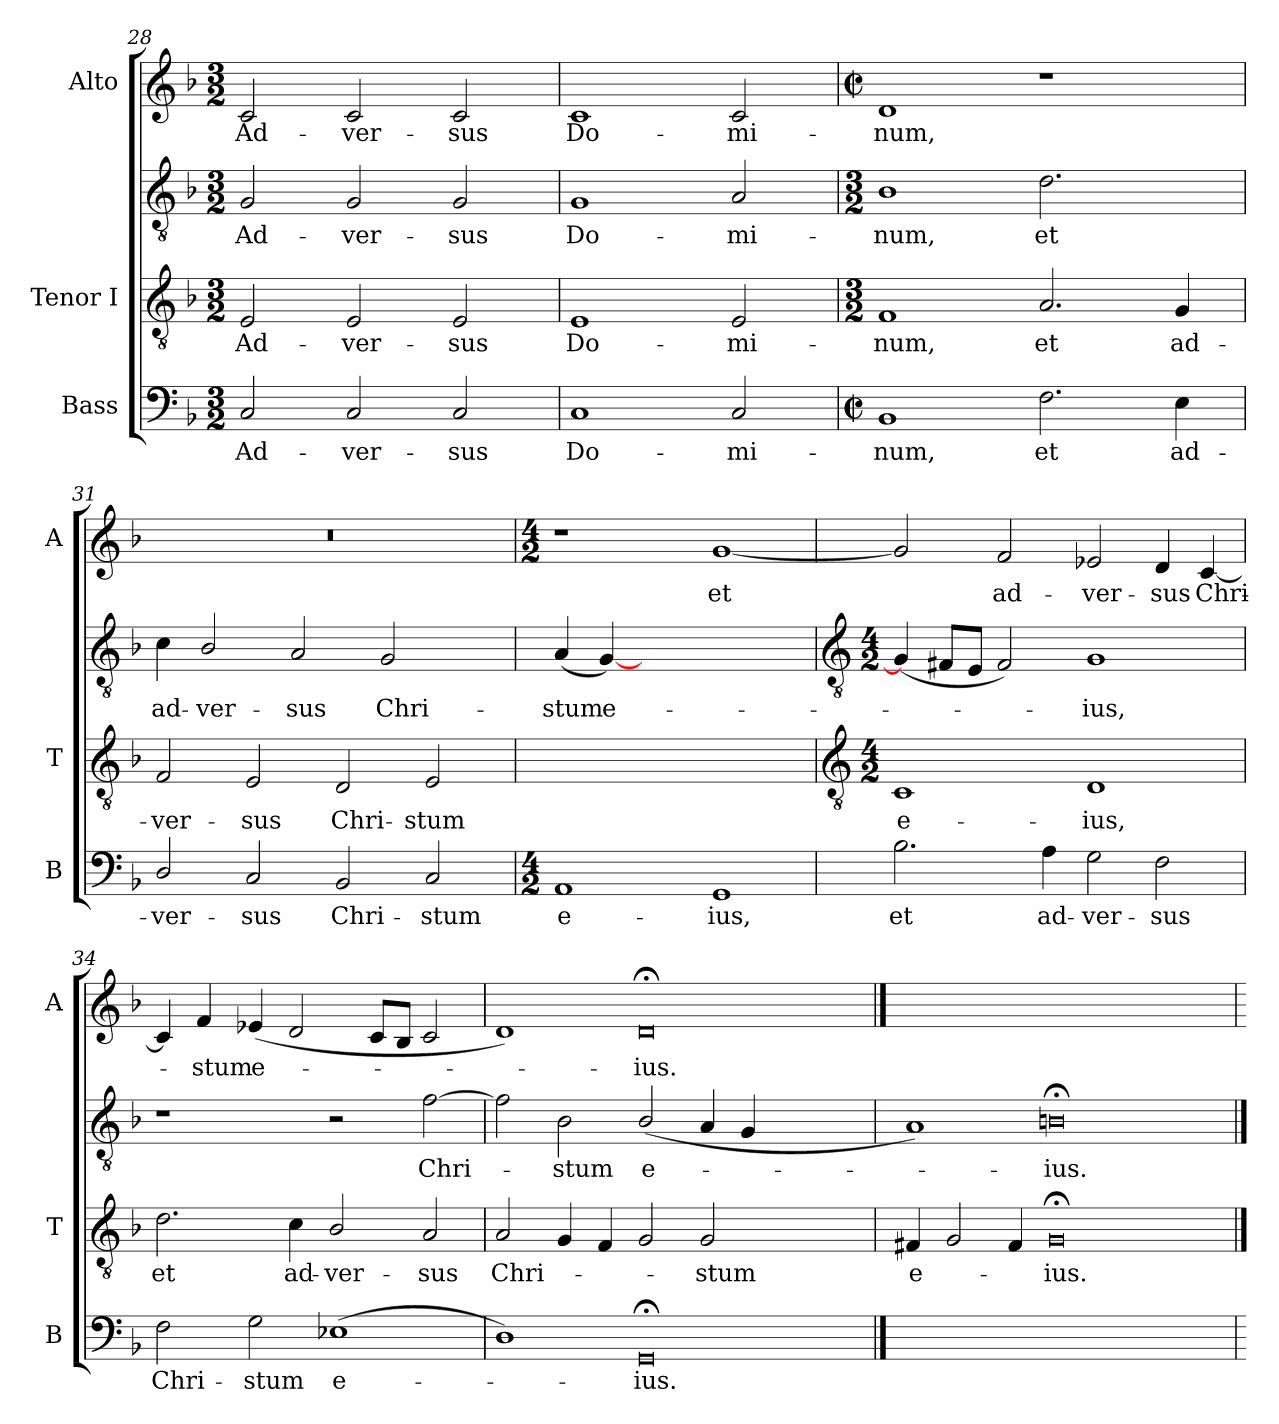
**kern	**text	**kern	**text	**kern	**text	**kern	**text
*part3	*part3	*part2	*part2	*part2	*part2	*part1	*part1
*staff4	*staff4	*staff3	*staff3	*staff2	*staff2	*staff1	*staff1
*I"Bass	*	*I"Tenor I	*	*	*	*I"Alto	*
*I'B	*	*I'T	*	*	*	*I'A	*
!!LO:LB:g=z
*clefF4	*	*clefGv2	*	*clefGv2	*	*clefG2	*
*k[b-]	*	*k[b-]	*	*k[b-]	*	*k[b-]	*
*F:	*	*F:	*	*F:	*	*F:	*
*M3/2	*	*M3/2	*	*M3/2	*	*M3/2	*
=28	=28	=28	=28	=28	=28	=28	=28
!	!LO:LY:b	!	!LO:LY:b	!	!LO:LY:b	!	!LO:LY:b
2C	Ad-	2E	Ad-	2G	Ad-	2c	Ad-
!	!LO:LY:b	!	!LO:LY:b	!	!LO:LY:b	!	!LO:LY:b
2C	-ver-	2E	-ver-	2G	-ver-	2c	-ver-
!	!LO:LY:b	!	!LO:LY:b	!	!LO:LY:b	!	!LO:LY:b
2C	-sus	2E	-sus	2G	-sus	2c	-sus
=29	=29	=29	=29	=29	=29	=29	=29
!	!LO:LY:b	!	!LO:LY:b	!	!LO:LY:b	!	!LO:LY:b
1C	Do-	1E	-Do-	1G	Do-	1c	Do-
!	!LO:LY:b	!	!LO:LY:b	!	!LO:LY:b	!	!LO:LY:b
2C	-mi-	2E	-mi-	2A	-mi-	2c	-mi-
=30	=30	=30	=30	=30	=30	=30	=30
*M4/2	*	*M3/2	*	*M3/2	*	*M4/2	*
*met(c|)	*	*	*	*	*	*met(c|)	*
!	!LO:LY:b	!	!LO:LY:b	!	!LO:LY:b	!	!LO:LY:b
1BB-	-num,	1F	num,	1B-	-num,	1d	-num,
!	!LO:LY:b	!	!LO:LY:b	!	!LO:LY:b	!	!
2.F	et	2.A	et	2.d	et	1r	.
!	!LO:LY:b	!	!LO:LY:b	!	!	!	!
4E	ad-	4G	ad-	4ryy	.	.	.
=31	=31	=31	=31	=31	=31	=31	=31
!	!LO:LY:b	!	!LO:LY:b	!	!LO:LY:b	!	!
2D/	-ver-	2F	-ver-	4c	-ad-	0r	.
!	!	!	!	!	!LO:LY:b	!	!
.	.	.	.	2B-/	-ver-	.	.
!	!LO:LY:b	!	!LO:LY:b	!	!	!	!
2C	-sus	2E	-sus	.	.	.	.
!	!	!	!	!	!LO:LY:b	!	!
.	.	.	.	2A	-sus	.	.
!	!LO:LY:b	!	!LO:LY:b	!	!	!	!
2BB-	Chri-	2D	Chri-	.	.	.	.
!	!	!	!	!	!LO:LY:b	!	!
.	.	.	.	2G	Chri-	.	.
!	!LO:LY:b	!	!LO:LY:b	!	!	!	!
2C	-stum	2E	-stum	.	.	.	.
.	.	.	.	4ryy	.	.	.
!!LO:LB:g=z
=32	=32	=32	=32	=32	=32	=32	=32
*M4/2	*	*	*	*	*	*M4/2	*
!	!LO:LY:b	!	!	!	!LO:LY:b	!	!
1AA	e-	0ryy	.	(<4A	stum	1r	.
!	!	!	!	!	!LO:LY:b	!	!
.	.	.	.	[4G)	e-	.	.
.	.	.	.	1.ryy	.	.	.
!	!LO:LY:b	!	!	!	!	!	!LO:LY:b
1GG	-ius,	.	.	.	.	[1g	et
!!LO:LB:g=z
=33	=33	=33	=33	=33	=33	=33	=33
*	*	*clefGv2	*	*clefGv2	*	*	*
*	*	*M4/2	*	*M4/2	*	*	*
!	!LO:LY:b	!	!LO:LY:b	!	!	!	!
2.B-	et	1C	e-	(<4G]	.	2g]	.
.	.	.	.	8F#L	.	.	.
.	.	.	.	8EJ	.	.	.
!	!	!	!	!	!	!	!LO:LY:b
.	.	.	.	2F#)	.	2f	ad-
!	!LO:LY:b	!	!	!	!	!	!
4A	ad-	.	.	.	.	.	.
!	!LO:LY:b	!	!LO:LY:b	!	!LO:LY:b	!	!LO:LY:b
2G	-ver-	1D	-ius,	1G	ius,	2e-X	-ver-
!	!LO:LY:b	!	!	!	!	!	!LO:LY:b
2F	-sus	.	.	.	.	4d	-sus
!	!	!	!	!	!	!	!LO:LY:b
.	.	.	.	.	.	[4c	Chri-
=34	=34	=34	=34	=34	=34	=34	=34
!	!LO:LY:b	!	!LO:LY:b	!	!	!	!
2F	Chri-	2.d	et	1r	.	4c]	.
!	!	!	!	!	!	!	!LO:LY:b
.	.	.	.	.	.	4f	stum
!	!LO:LY:b	!	!	!	!	!	!LO:LY:b
2G	-stum	.	.	.	.	(<4e-X	e-
!	!	!	!LO:LY:b	!	!	!	!
.	.	4c	ad-	.	.	2d	.
!	!LO:LY:b	!	!LO:LY:b	!	!	!	!
(>1E-X	e-	2B-/	-ver-	2r	.	.	.
.	.	.	.	.	.	8cL	.
.	.	.	.	.	.	8B-J	.
!	!	!	!LO:LY:b	!	!LO:LY:b	!	!
.	.	2A	-sus	[2f	Chri-	2c	.
=35	=35	=35	=35	=35	=35	=35	=35
!	!	!	!LO:LY:b	!	!	!	!
1D)	.	2A	Chri-	2f]	.	1d)	.
!	!	!	!	!	!LO:LY:b	!	!
.	.	4G	.	2B-	stum	.	.
.	.	4F	.	.	.	.	.
!	!LO:LY:b	!	!	!	!LO:LY:b	!	!LO:LY:b
0GG;<	ius.	2G	.	(<2B-/	e-	0d;<	ius.
!	!	!	!LO:LY:b	!	!	!	!
.	.	2G	stum	4A	.	.	.
.	.	.	.	4G	.	.	.
.	.	1ryy	.	1ryy	.	.	.
==	==	=	==	=	==	==	==
!	!	!	!LO:LY:b	!	!	!	!
0ryy	.	4F#X	e-	1A)	.	0ryy	.
.	.	2G	.	.	.	.	.
.	.	4F#	.	.	.	.	.
!	!	!	!LO:LY:b	!	!LO:LY:b	!	!
.	.	0G;<	ius.	0Bn;<	ius.	.	.
1ryy	.	.	.	.	.	1ryy	.
=	=	==	=	==	=	=	=
*-	*-	*-	*-	*-	*-	*-	*-
